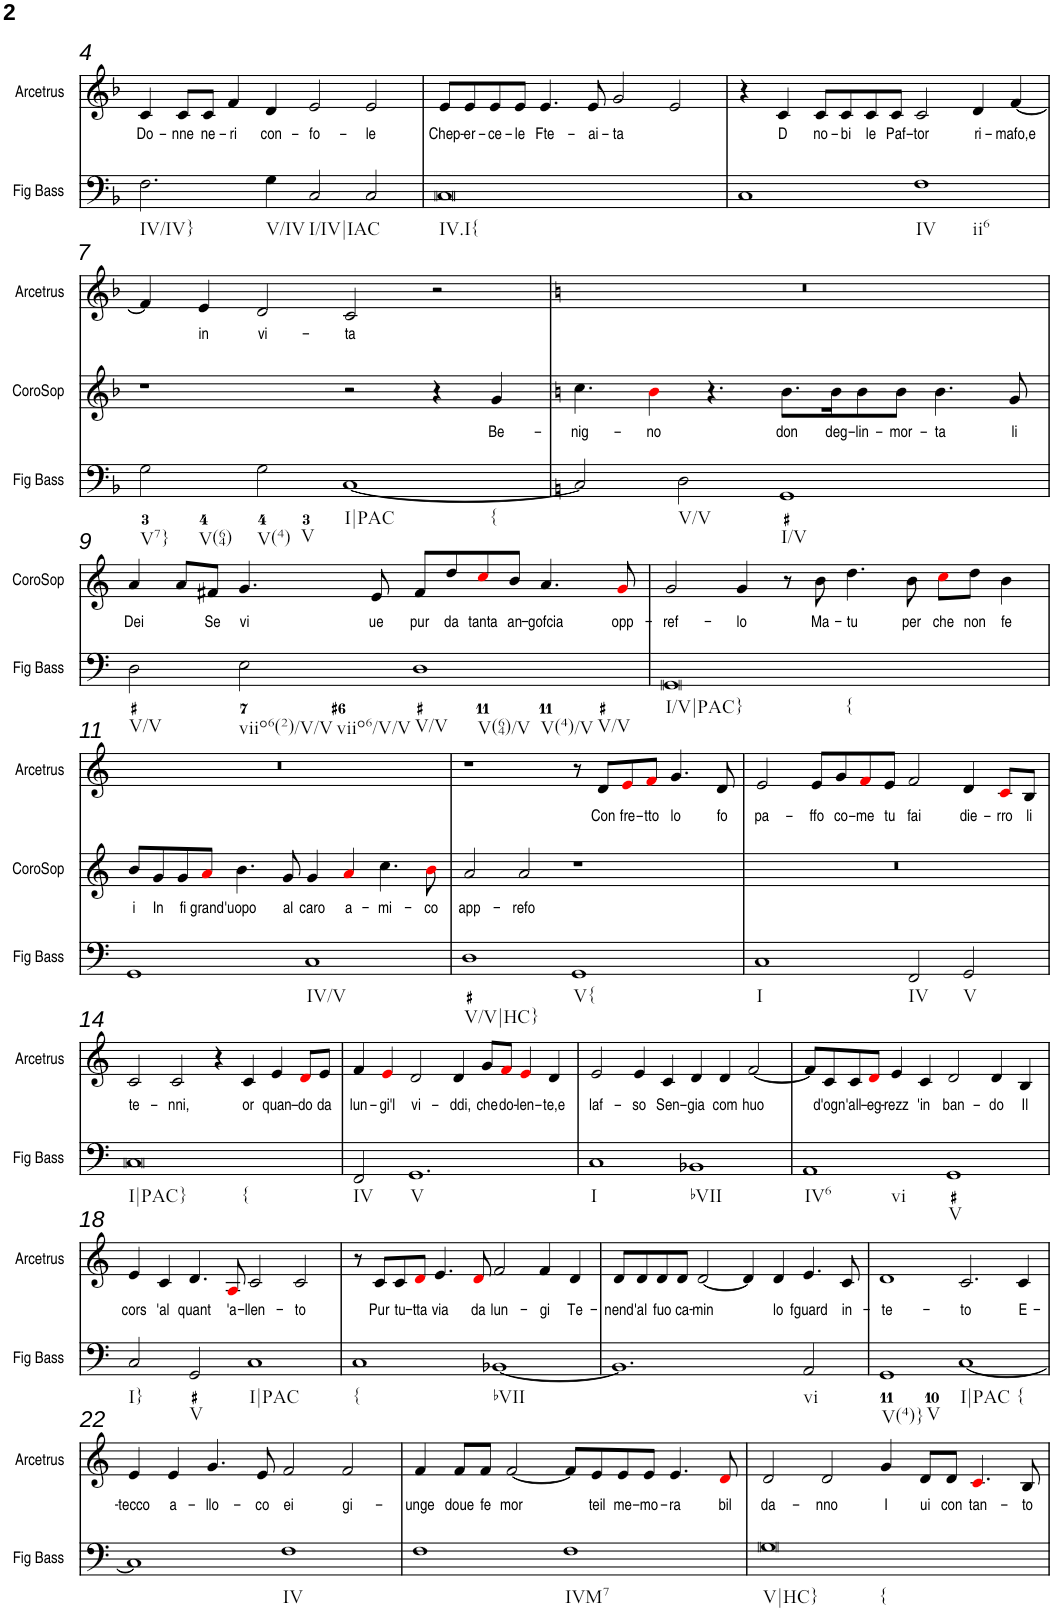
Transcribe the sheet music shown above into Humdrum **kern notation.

**kern	**kern	**text	**kern	**text
*part3	*part2	*part2	*part1	*part1
*staff3	*staff2	*staff2	*staff1	*staff1
*I"Fig Bass	*I"CoroSop	*	*I"Arcetrus	*
*I'Fig Bass	*I'CoroSop	*	*I'Arcetrus	*
!!LO:PB:g=z
*clefF4	*clefG2	*	*clefG2	*
*k[b-]	*k[b-]	*	*k[b-]	*
*M4/2	*M4/2	*	*M4/2	*
=4	=4	=4	=4	=4
!LO:TX:b:t=IV/IV}	!	!	!	!
!	!	!	!	!LO:LY:b
2.F\	0r	.	4c/	Do-
!	!	!	!	!LO:LY:b
.	.	.	8c/L	-nne
!	!	!	!	!LO:LY:b
.	.	.	8c/J	ne-
!	!	!	!	!LO:LY:b
.	.	.	4f/	-ri
!LO:TX:b:t=V/IV	!	!	!	!
!	!	!	!	!LO:LY:b
4G\	.	.	4d/	con-
!LO:TX:b:t=I/IV|IAC	!	!	!	!
!	!	!	!	!LO:LY:b
2C/	.	.	2e/	-fo-
!	!	!	!	!LO:LY:b
2C/	.	.	2e/	-le
=5	=5	=5	=5	=5
!LO:TX:b:t=IV.I{	!	!	!	!
!	!	!	!	!LO:LY:b
0C	0r	.	8e/L	Chep-
!	!	!	!	!LO:LY:b
.	.	.	8e/	-er-
!	!	!	!	!LO:LY:b
.	.	.	8e/	-ce-
!	!	!	!	!LO:LY:b
.	.	.	8e/J	-le
!	!	!	!	!LO:LY:b
.	.	.	4.e/	Fte-
!	!	!	!	!LO:LY:b
.	.	.	8e/	-ai-
!	!	!	!	!LO:LY:b
.	.	.	2g/	-ta
.	.	.	2e/	.
=6	=6	=6	=6	=6
1C	0r	.	4r	.
!	!	!	!	!LO:LY:b
.	.	.	4c/	D
!	!	!	!	!LO:LY:b
.	.	.	8c/L	no-
!	!	!	!	!LO:LY:b
.	.	.	8c/	-bi
!	!	!	!	!LO:LY:b
.	.	.	8c/	le
!	!	!	!	!LO:LY:b
.	.	.	8c/J	Paf-
!LO:TX:b:t=IV	!	!	!	!
!LO:TX:b:t=ii6	!	!	!	!
!	!	!	!	!LO:LY:b
1F	.	.	2c/	-tor
!	!	!	!	!LO:LY:b
.	.	.	4d/	ri-
!	!	!	!	!LO:LY:b
.	.	.	[4f/	-mafo,e
!!LO:LB:g=z
=7	=7	=7	=7	=7
!LO:TX:b:t=V7}	!	!	!	!
!LO:TX:b:t=V(64)	!	!	!	!
2G\	1r	.	4f/]	.
!	!	!	!	!LO:LY:b
.	.	.	4e/	in
!LO:TX:b:t=V(4)	!	!	!	!
!LO:TX:b:t=V	!	!	!	!
!	!	!	!	!LO:LY:b
2G\	.	.	2d/	vi-
!LO:TX:b:t=I|PAC	!	!	!	!
!LO:TX:b:t={	!	!	!	!
!	!	!	!	!LO:LY:b
[1C	2r	.	2c/	-ta
.	4r	.	2r	.
!	!	!LO:LY:b	!	!
.	4g/	Be-	.	.
=8	=8	=8	=8	=8
*k[]	*k[]	*	*k[]	*
!	!	!LO:LY:b	!	!
2C/]	4.cc\	-nig-	0r	.
!	!	!LO:LY:b	!	!
.	4bi\	-no	.	.
!LO:TX:b:t=V/V	!	!	!	!
2D\	.	.	.	.
.	4.r	.	.	.
!LO:TX:b:t=I/V	!	!	!	!
!	!	!LO:LY:b	!	!
1GG	8.b\L	don	.	.
!	!	!LO:LY:b	!	!
.	16b\K	deg-	.	.
!	!	!LO:LY:b	!	!
.	8b\	-lin-	.	.
!	!	!LO:LY:b	!	!
.	8b\J	-mor-	.	.
!	!	!LO:LY:b	!	!
.	4.b\	-ta	.	.
!	!	!LO:LY:b	!	!
.	8g/	li	.	.
!!LO:LB:g=z
=9	=9	=9	=9	=9
!LO:TX:b:t=V/V	!	!	!	!
!	!	!LO:LY:b	!	!
2D\	4a/	Dei	0r	.
.	8a/L	.	.	.
!	!	!LO:LY:b	!	!
.	8f#X/J	Se	.	.
!LO:TX:b:t=viio6(2)/V/V	!	!	!	!
!LO:TX:b:t=viio6/V/V	!	!	!	!
!	!	!LO:LY:b	!	!
2E\	4.g/	vi	.	.
!	!	!LO:LY:b	!	!
.	8e/	ue	.	.
!LO:TX:b:t=V/V	!	!	!	!
!LO:TX:b:t=V(64)/V	!	!	!	!
!LO:TX:b:t=V(4)/V	!	!	!	!
!LO:TX:b:t=V/V	!	!	!	!
!	!	!LO:LY:b	!	!
1D	8f#/L	pur	.	.
!	!	!LO:LY:b	!	!
.	8dd/	da	.	.
!	!	!LO:LY:b	!	!
.	8cci/	tanta	.	.
!	!	!LO:LY:b	!	!
.	8b/J	an-	.	.
!	!	!LO:LY:b	!	!
.	4.a/	-gofcia	.	.
!	!	!LO:LY:b	!	!
.	8gi/	opp-	.	.
=10	=10	=10	=10	=10
!LO:TX:b:t=I/V|PAC}	!	!	!	!
!LO:TX:b:t={	!	!	!	!
!	!	!LO:LY:b	!	!
0GG	2g/	-ref-	0r	.
!	!	!LO:LY:b	!	!
.	4g/	-lo	.	.
.	8r	.	.	.
!	!	!LO:LY:b	!	!
.	8b\	Ma-	.	.
!	!	!LO:LY:b	!	!
.	4.dd\	-tu	.	.
!	!	!LO:LY:b	!	!
.	8b\	per	.	.
!	!	!LO:LY:b	!	!
.	8cci\L	che	.	.
!	!	!LO:LY:b	!	!
.	8dd\J	non	.	.
!	!	!LO:LY:b	!	!
.	4b\	fe	.	.
!!LO:LB:g=z
=11	=11	=11	=11	=11
!	!	!LO:LY:b	!	!
1GG	8b/L	i	0r	.
!	!	!LO:LY:b	!	!
.	8g/	In	.	.
!	!	!LO:LY:b	!	!
.	8g/	fi	.	.
!	!	!LO:LY:b	!	!
.	8ai/J	grand	.	.
!	!	!LO:LY:b	!	!
.	4.b\	'uopo	.	.
!	!	!LO:LY:b	!	!
.	8g/	al	.	.
!LO:TX:b:t=IV/V	!	!	!	!
!	!	!LO:LY:b	!	!
1C	4g/	caro	.	.
!	!	!LO:LY:b	!	!
.	4ai/	a-	.	.
!	!	!LO:LY:b	!	!
.	4.cc\	-mi-	.	.
!	!	!LO:LY:b	!	!
.	8bi\	-co	.	.
=12	=12	=12	=12	=12
!LO:TX:b:t=V/V|HC}	!	!	!	!
!	!	!LO:LY:b	!	!
1D	2a/	app-	1r	.
!	!	!LO:LY:b	!	!
.	2a/	-refo	.	.
!LO:TX:b:t=V{	!	!	!	!
1GG	1r	.	8r	.
!	!	!	!	!LO:LY:b
.	.	.	8d/L	Con
!	!	!	!	!LO:LY:b
.	.	.	8ei/	fre-
!	!	!	!	!LO:LY:b
.	.	.	8fi/J	-tto
!	!	!	!	!LO:LY:b
.	.	.	4.g/	lo
!	!	!	!	!LO:LY:b
.	.	.	8d/	fo
=13	=13	=13	=13	=13
!LO:TX:b:t=I	!	!	!	!
!	!	!	!	!LO:LY:b
1C	0r	.	2e/	pa-
!	!	!	!	!LO:LY:b
.	.	.	8e/L	-ffo
!	!	!	!	!LO:LY:b
.	.	.	8g/	co-
!	!	!	!	!LO:LY:b
.	.	.	8fi/	-me
!	!	!	!	!LO:LY:b
.	.	.	8e/J	tu
!LO:TX:b:t=IV	!	!	!	!
!	!	!	!	!LO:LY:b
2FF/	.	.	2f/	fai
!LO:TX:b:t=V	!	!	!	!
!	!	!	!	!LO:LY:b
2GG/	.	.	4d/	die-
!	!	!	!	!LO:LY:b
.	.	.	8ci/L	-rro
!	!	!	!	!LO:LY:b
.	.	.	8B/J	li
!!LO:LB:g=z
=14	=14	=14	=14	=14
!LO:TX:b:t=I|PAC}	!	!	!	!
!LO:TX:b:t={	!	!	!	!
!	!	!	!	!LO:LY:b
0C	0r	.	2c/	te-
!	!	!	!	!LO:LY:b
.	.	.	2c/	-nni,
.	.	.	4r	.
!	!	!	!	!LO:LY:b
.	.	.	4c/	or
!	!	!	!	!LO:LY:b
.	.	.	4e/	quan-
!	!	!	!	!LO:LY:b
.	.	.	8di/L	-do
!	!	!	!	!LO:LY:b
.	.	.	8e/J	da
=15	=15	=15	=15	=15
!LO:TX:b:t=IV	!	!	!	!
!	!	!	!	!LO:LY:b
2FF/	0r	.	4f/	lun-
!	!	!	!	!LO:LY:b
.	.	.	4ei/	-gi'l
!LO:TX:b:t=V	!	!	!	!
!	!	!	!	!LO:LY:b
1.GG	.	.	2d/	vi-
!	!	!	!	!LO:LY:b
.	.	.	4d/	-ddi,
!	!	!	!	!LO:LY:b
.	.	.	8g/L	che
!	!	!	!	!LO:LY:b
.	.	.	8fi/J	do-
!	!	!	!	!LO:LY:b
.	.	.	4ei/	-len-
!	!	!	!	!LO:LY:b
.	.	.	4d/	-te,e
=16	=16	=16	=16	=16
!LO:TX:b:t=I	!	!	!	!
!	!	!	!	!LO:LY:b
1C	0r	.	2e/	laf-
!	!	!	!	!LO:LY:b
.	.	.	4e/	-so
!	!	!	!	!LO:LY:b
.	.	.	4c/	Sen-
!LO:TX:b:t=bVII	!	!	!	!
!	!	!	!	!LO:LY:b
1BB-X	.	.	4d/	-gia
!	!	!	!	!LO:LY:b
.	.	.	4d/	com
!	!	!	!	!LO:LY:b
.	.	.	[2f/	huo
=17	=17	=17	=17	=17
!LO:TX:b:t=IV6	!	!	!	!
!LO:TX:b:t=vi	!	!	!	!
1AA	0r	.	8f/L]	.
!	!	!	!	!LO:LY:b
.	.	.	8c/	d'ogn
!	!	!	!	!LO:LY:b
.	.	.	8c/	'all-
!	!	!	!	!LO:LY:b
.	.	.	8di/J	-eg-
!	!	!	!	!LO:LY:b
.	.	.	4e/	-rezz
!	!	!	!	!LO:LY:b
.	.	.	4c/	'in
!LO:TX:b:t=V	!	!	!	!
!	!	!	!	!LO:LY:b
1GG	.	.	2d/	ban-
!	!	!	!	!LO:LY:b
.	.	.	4d/	-do
!	!	!	!	!LO:LY:b
.	.	.	4B/	Il
!!LO:LB:g=z
=18	=18	=18	=18	=18
!LO:TX:b:t=I}	!	!	!	!
!	!	!	!	!LO:LY:b
2C/	0r	.	4e/	cors
!	!	!	!	!LO:LY:b
.	.	.	4c/	'al
!LO:TX:b:t=V	!	!	!	!
!	!	!	!	!LO:LY:b
2GG/	.	.	4.d/	quant
!	!	!	!	!LO:LY:b
.	.	.	8Ai/	'a-
!LO:TX:b:t=I|PAC	!	!	!	!
!	!	!	!	!LO:LY:b
1C	.	.	2c/	-llen-
!	!	!	!	!LO:LY:b
.	.	.	2c/	-to
=19	=19	=19	=19	=19
!LO:TX:b:t={	!	!	!	!
1C	0r	.	8r	.
!	!	!	!	!LO:LY:b
.	.	.	8c/L	Pur
!	!	!	!	!LO:LY:b
.	.	.	8c/	tu-
!	!	!	!	!LO:LY:b
.	.	.	8di/J	-tta
!	!	!	!	!LO:LY:b
.	.	.	4.e/	via
!	!	!	!	!LO:LY:b
.	.	.	8di/	da
!LO:TX:b:t=bVII	!	!	!	!
!	!	!	!	!LO:LY:b
[1BB-X	.	.	2f/	lun-
!	!	!	!	!LO:LY:b
.	.	.	4f/	-gi
!	!	!	!	!LO:LY:b
.	.	.	4d/	Te-
=20	=20	=20	=20	=20
!	!	!	!	!LO:LY:b
1.BB-]	0r	.	8d/L	-nend
!	!	!	!	!LO:LY:b
.	.	.	8d/	'al
!	!	!	!	!LO:LY:b
.	.	.	8d/	fuo
!	!	!	!	!LO:LY:b
.	.	.	8d/J	ca-
!	!	!	!	!LO:LY:b
.	.	.	[2d/	-min
.	.	.	4d/]	.
!	!	!	!	!LO:LY:b
.	.	.	4d/	lo
!LO:TX:b:t=vi	!	!	!	!
!	!	!	!	!LO:LY:b
2AA/	.	.	4.e/	fguard
!	!	!	!	!LO:LY:b
.	.	.	8c/	in-
=21	=21	=21	=21	=21
!LO:TX:b:t=V(4)}	!	!	!	!
!LO:TX:b:t=V	!	!	!	!
!	!	!	!	!LO:LY:b
1GG	0r	.	1d	-te-
!LO:TX:b:t=I|PAC	!	!	!	!
!LO:TX:b:t={	!	!	!	!
!	!	!	!	!LO:LY:b
[1C	.	.	2.c/	-to
!	!	!	!	!LO:LY:b
.	.	.	4c/	E-
!!LO:LB:g=z
=22	=22	=22	=22	=22
!	!	!	!	!LO:LY:b
1C]	0r	.	4e/	-tecco
!	!	!	!	!LO:LY:b
.	.	.	4e/	a-
!	!	!	!	!LO:LY:b
.	.	.	4.g/	-llo-
!	!	!	!	!LO:LY:b
.	.	.	8e/	-co
!LO:TX:b:t=IV	!	!	!	!
!	!	!	!	!LO:LY:b
1F	.	.	2f/	ei
!	!	!	!	!LO:LY:b
.	.	.	2f/	gi-
=23	=23	=23	=23	=23
!	!	!	!	!LO:LY:b
1F	0r	.	4f/	-unge
!	!	!	!	!LO:LY:b
.	.	.	8f/L	doue
!	!	!	!	!LO:LY:b
.	.	.	8f/J	fe
!	!	!	!	!LO:LY:b
.	.	.	[2f/	mor
!LO:TX:b:t=IVM7	!	!	!	!
1F	.	.	8f/L]	.
!	!	!	!	!LO:LY:b
.	.	.	8e/	teil
!	!	!	!	!LO:LY:b
.	.	.	8e/	me-
!	!	!	!	!LO:LY:b
.	.	.	8e/J	-mo-
!	!	!	!	!LO:LY:b
.	.	.	4.e/	-ra
!	!	!	!	!LO:LY:b
.	.	.	8di/	bil
=24	=24	=24	=24	=24
!LO:TX:b:t=V|HC}	!	!	!	!
!LO:TX:b:t={	!	!	!	!
!	!	!	!	!LO:LY:b
0G	0r	.	2d/	da-
!	!	!	!	!LO:LY:b
.	.	.	2d/	-nno
!	!	!	!	!LO:LY:b
.	.	.	4g/	I
!	!	!	!	!LO:LY:b
.	.	.	8d/L	ui
!	!	!	!	!LO:LY:b
.	.	.	8d/J	con
!	!	!	!	!LO:LY:b
.	.	.	4.ci/	tan-
!	!	!	!	!LO:LY:b
.	.	.	8B/	-to
=	=	=	=	=
*-	*-	*-	*-	*-
